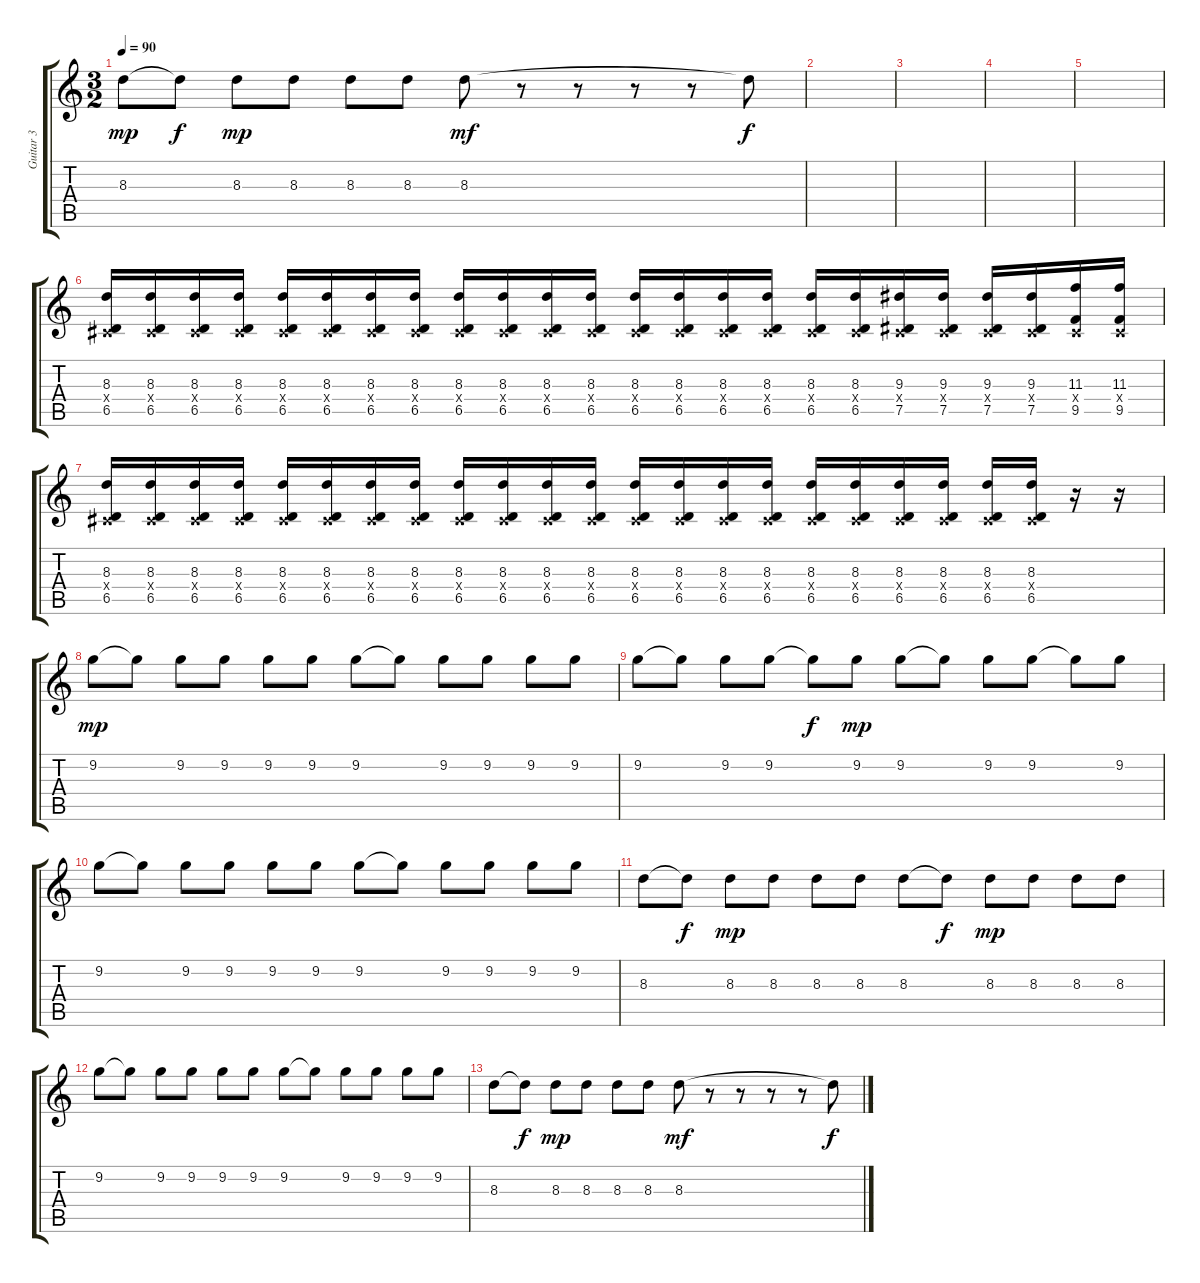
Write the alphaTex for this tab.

\track ("Guitar 3" "Guitar 3") {instrument overdrivenguitar}
\staff {score tabs}
\tuning (Eb4 Bb3 Gb3 Db3 Ab2 Eb2) {hide}
\ts (3 2)
\tempo 90
\clef g2
\ks c
8.3.8{dy mp} 8.3{t}.8{dy f} 8.3.8{dy mp} 8.3.8 8.3.8 8.3.8 8.3.8{dy mf} r.8 r.8 r.8 r.8 8.3{t}.8{dy f} |
|
|
|
|
(8.3 0.4{x} 6.5).16{instrument overdrivenguitar} (8.3 0.4{x} 6.5).16 (8.3 0.4{x} 6.5).16 (8.3 0.4{x} 6.5).16 (8.3 0.4{x} 6.5).16 (8.3 0.4{x} 6.5).16 (8.3 0.4{x} 6.5).16 (8.3 0.4{x} 6.5).16 (8.3 0.4{x} 6.5).16 (8.3 0.4{x} 6.5).16 (8.3 0.4{x} 6.5).16 (8.3 0.4{x} 6.5).16 (8.3 0.4{x} 6.5).16 (8.3 0.4{x} 6.5).16 (8.3 0.4{x} 6.5).16 (8.3 0.4{x} 6.5).16 (8.3 0.4{x} 6.5).16 (8.3 0.4{x} 6.5).16 (9.3 0.4{x} 7.5).16 (9.3 0.4{x} 7.5).16 (9.3 0.4{x} 7.5).16 (9.3 0.4{x} 7.5).16 (11.3 0.4{x} 9.5).16 (11.3 0.4{x} 9.5).16 |
(8.3 0.4{x} 6.5).16 (8.3 0.4{x} 6.5).16 (8.3 0.4{x} 6.5).16 (8.3 0.4{x} 6.5).16 (8.3 0.4{x} 6.5).16 (8.3 0.4{x} 6.5).16 (8.3 0.4{x} 6.5).16 (8.3 0.4{x} 6.5).16 (8.3 0.4{x} 6.5).16 (8.3 0.4{x} 6.5).16 (8.3 0.4{x} 6.5).16 (8.3 0.4{x} 6.5).16 (8.3 0.4{x} 6.5).16 (8.3 0.4{x} 6.5).16 (8.3 0.4{x} 6.5).16 (8.3 0.4{x} 6.5).16 (8.3 0.4{x} 6.5).16 (8.3 0.4{x} 6.5).16 (8.3 0.4{x} 6.5).16 (8.3 0.4{x} 6.5).16 (8.3 0.4{x} 6.5).16 (8.3 0.4{x} 6.5).16 r.16 r.16 |
9.2.8{dy mp instrument electricguitarjazz} 9.2{t}.8 9.2.8 9.2.8 9.2.8 9.2.8 9.2.8 9.2{t}.8 9.2.8 9.2.8 9.2.8 9.2.8 |
9.2.8 9.2{t}.8 9.2.8 9.2.8 9.2{t}.8{dy f} 9.2.8{dy mp} 9.2.8 9.2{t}.8 9.2.8 9.2.8 9.2{t}.8 9.2.8 |
9.2.8 9.2{t}.8 9.2.8 9.2.8 9.2.8 9.2.8 9.2.8 9.2{t}.8 9.2.8 9.2.8 9.2.8 9.2.8 |
8.3.8 8.3{t}.8{dy f} 8.3.8{dy mp} 8.3.8 8.3.8 8.3.8 8.3.8 8.3{t}.8{dy f} 8.3.8{dy mp} 8.3.8 8.3.8 8.3.8 |
9.2.8 9.2{t}.8 9.2.8 9.2.8 9.2.8 9.2.8 9.2.8 9.2{t}.8 9.2.8 9.2.8 9.2.8 9.2.8 |
8.3.8 8.3{t}.8{dy f} 8.3.8{dy mp} 8.3.8 8.3.8 8.3.8 8.3.8{dy mf} r.8 r.8 r.8 r.8 8.3{t}.8{dy f}
